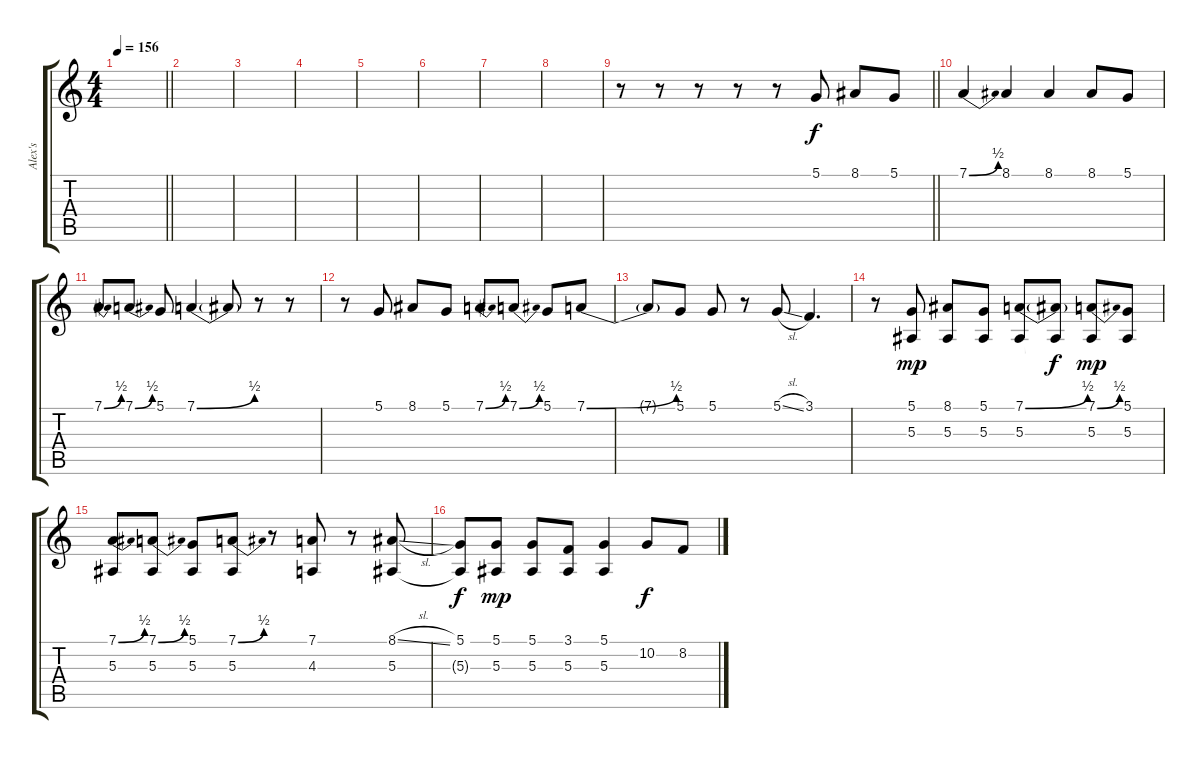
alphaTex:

\track ("Alex's" "Alex's") {instrument clarinet}
\staff {score tabs}
\tuning (D4 A3 F3 C3 G2 C2) {hide}
\ts (4 4)
\tempo 156
\clef g2
\barLineRight lightlight
\ks c
|
|
|
|
|
|
|
|
\barLineRight lightlight
r.8 r.8 r.8 r.8 r.8 5.1.8{dy f} 8.1.8 5.1.8 |
7.1{be (bend 0 0 60 2)}.4 8.1.4 8.1.4 8.1.8 5.1.8 |
7.1{be (bend 0 0 60 2)}.8 7.1{be (bend 0 0 60 2)}.8 5.1.8 7.1{be (bend 0 0 60 2)}.4 7.1{t}.8 r.8 r.8 |
r.8 5.1.8 8.1.8 5.1.8 7.1{be (bend 0 0 60 2)}.8 7.1{be (bend 0 0 60 2)}.8 5.1.8 7.1{be (bend 0 0 60 2)}.8 |
7.1{t}.8 5.1.8 5.1.8 r.8 5.1{sl}.8 3.1.4{d} |
r.8 (5.1 5.3).8{dy mp} (8.1 5.3).8 (5.1 5.3).8 (7.1{be (bend 0 0 60 2)} 5.3).8 (7.1{t} 5.3{t}).8{dy f} (7.1{be (bend 0 0 60 2)} 5.3).8{dy mp} (5.1 5.3).8 |
(7.1{be (bend 0 0 60 2)} 5.3).8 (7.1{be (bend 0 0 60 2)} 5.3).8 (5.1 5.3).8 (7.1{be (bend 0 0 60 2)} 5.3).8 r.8 (7.1 4.3).8 r.8 (8.1{sl} 5.3).8 |
(5.1 5.3{t}).8{dy f} (5.1 5.3).8{dy mp} (5.1 5.3).8 (3.1 5.3).8 (5.1 5.3).4 10.2.8{dy f} 8.2.8
